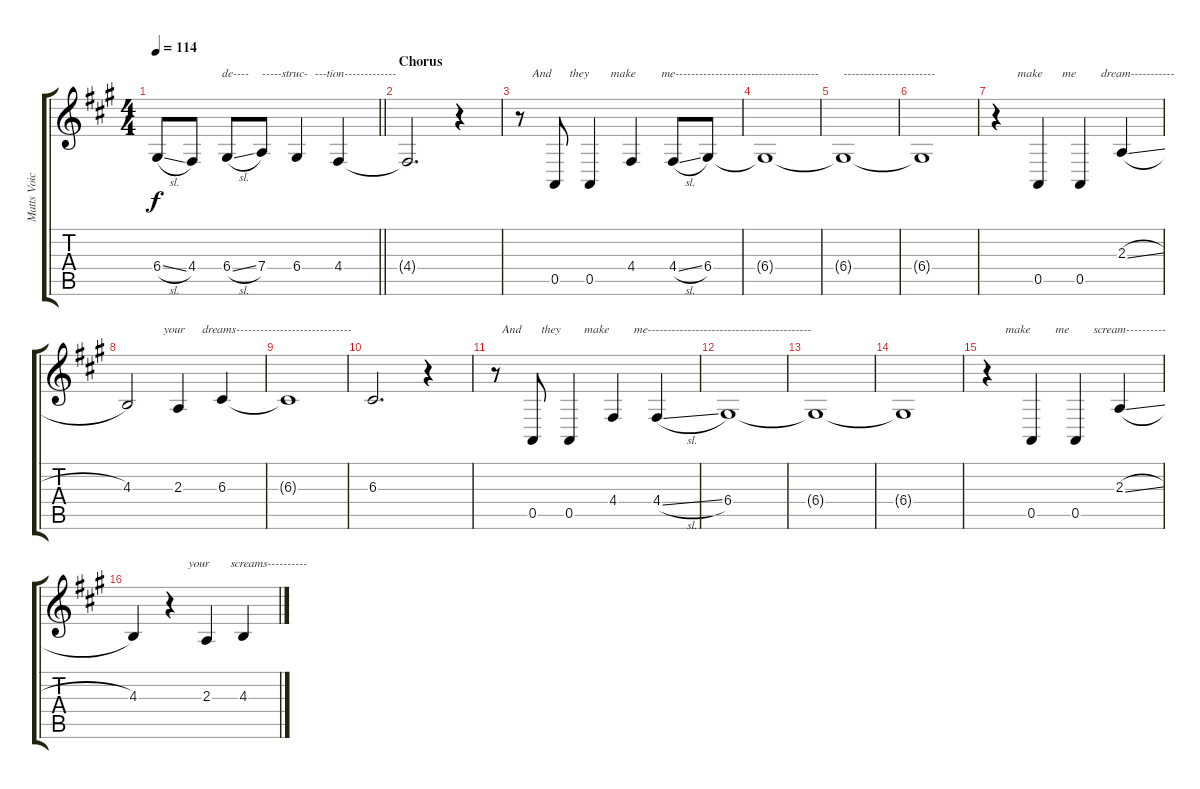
\track ("Matts Voice" "Matts Voic") {instrument synthvoice}
\staff {score tabs}
\tuning (E4 B3 G3 D3 A2 E2) {hide}
\ts (4 4)
\tempo 114
\clef g2
\barLineRight lightlight
\ks f#minor
6.4{sl t}.8{dy f} 4.4.8{txt "          de----"} 6.4{sl}.8 7.4.8{txt "-----struc-"} 6.4.4{txt "      ---tion-------------"} 4.4.4 |
\section ("" "Chorus")
4.4{t}.2{d} r.4 |
r.8{txt "    And"} 0.5.8{txt "     they"} 0.5.4{txt "       make"} 4.4.4{txt "          me------------------------------------"} 4.4{sl}.8 6.4.8 |
6.4{t}.1 |
6.4{t}.1{txt "-----------------------"} |
6.4{t}.1 |
r.4{txt "       make"} 0.5.4{txt "        me"} 0.5.4{txt "       dream-----------"} 2.3{sl}.4 |
4.3.2{txt "            your"} 2.3.4{txt "        dreams-----------------------------"} 6.3.4 |
6.3{t}.1 |
6.3.2{d} r.4 |
r.8{txt "  And"} 0.5.8{txt "   they"} 0.5.4{txt "     make"} 4.4.4{txt "       me-----------------------------------------"} 4.4{sl}.4 |
6.4.1 |
6.4{t}.1 |
6.4{t}.1 |
r.4{txt "      make"} 0.5.4{txt "        me"} 0.5.4{txt "      scream----------"} 2.3{sl}.4 |
4.3.4 r.4{txt "      your"} 2.3.4{txt "        screams----------"} 4.3{sl}.4
